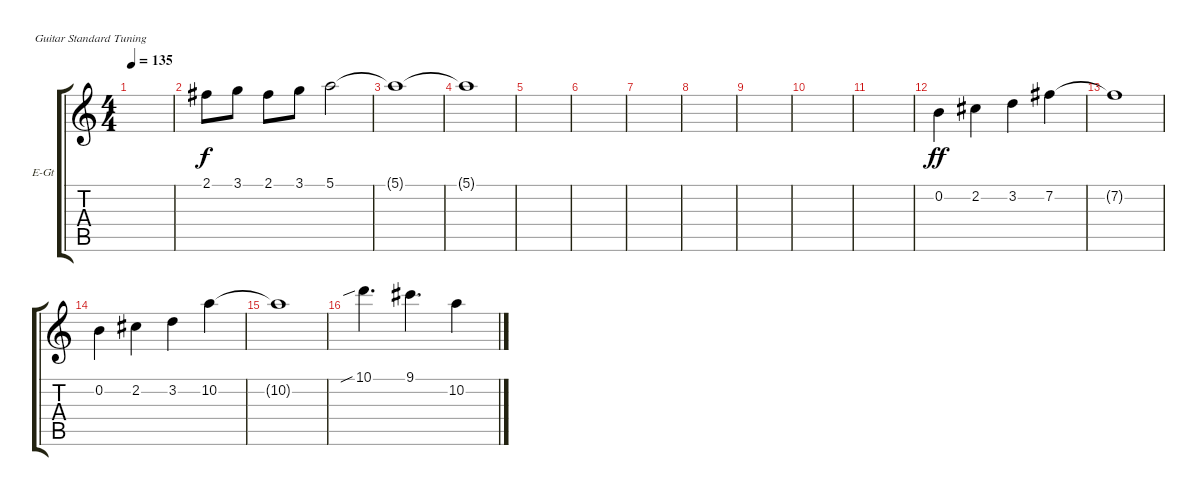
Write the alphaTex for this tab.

\defaultSystemsLayout 4
\bracketExtendMode groupsimilarinstruments
\firstSystemTrackNameOrientation horizontal
\otherSystemsTrackNameOrientation horizontal
\track ("trumpet" "E-Gt") {instrument electricguitarclean}
\staff {score tabs}
\tuning (E4 B3 G3 D3 A2 E2)
\ts (4 4)
\tempo 135
\clef g2
\ks c
|
2.1.8{dy f} 3.1.8 2.1.8 3.1.8 5.1.2 |
5.1{t}.1 |
5.1{t}.1 |
|
|
|
|
|
|
|
0.2.4{dy ff} 2.2.4 3.2.4 7.2.4 |
7.2{t}.1 |
0.2.4 2.2.4 3.2.4 10.2.4 |
10.2{t}.1 |
10.1{sib}.4{d} 9.1.4{d} 10.2.4
